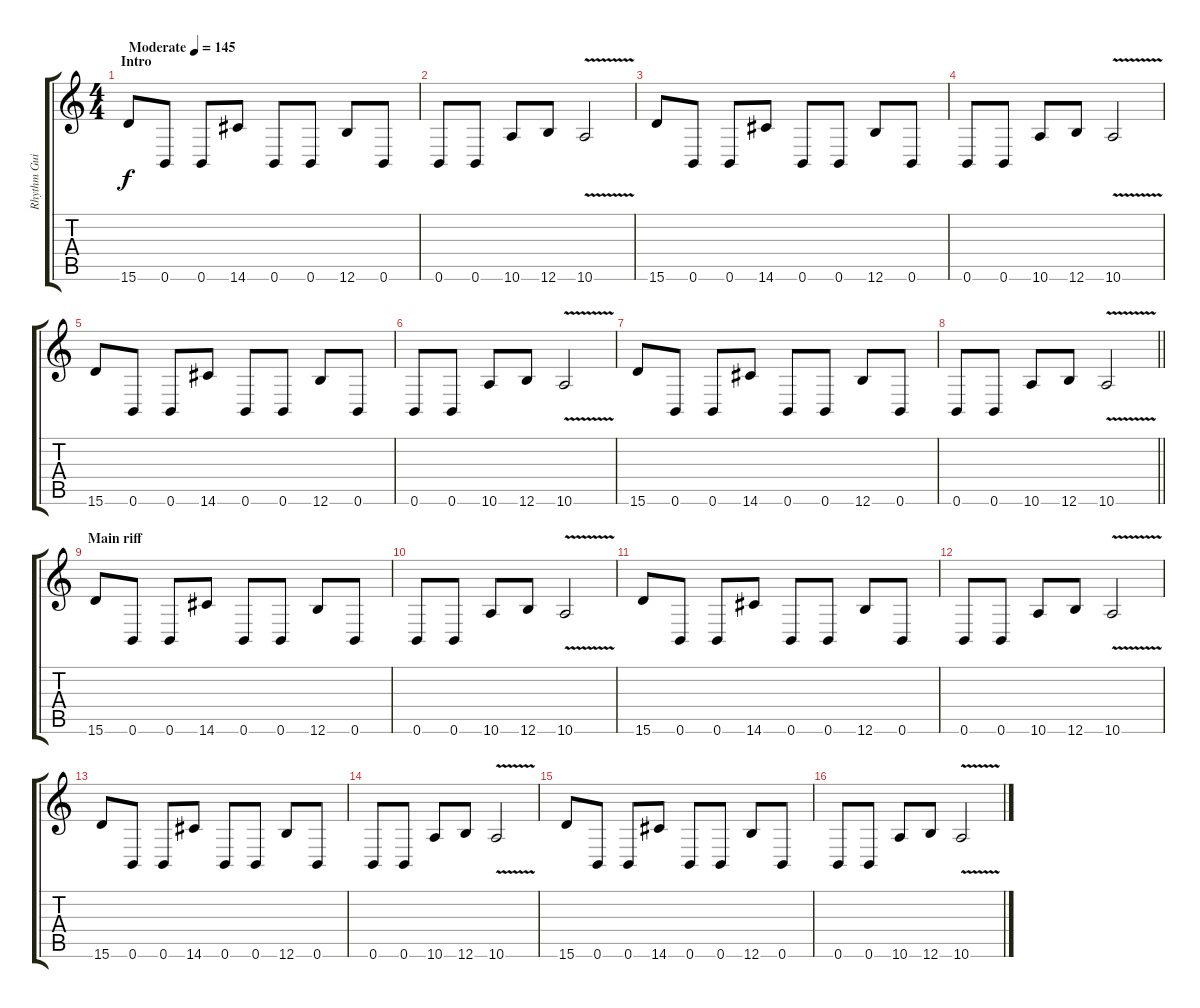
\track ("Rhythm Guitar" "Rhythm Gui") {instrument distortionguitar}
\staff {score tabs}
\tuning (B3 Gb3 D3 A2 E2 B1) {hide}
\ts (4 4)
\section ("" "Intro")
\tempo (145 "Moderate")
\clef g2
\ks c
15.6.8{dy f balance 16 instrument distortionguitar} 0.6.8 0.6.8 14.6.8 0.6.8 0.6.8 12.6.8 0.6.8 |
0.6.8 0.6.8 10.6.8 12.6.8 10.6{v}.2 |
15.6.8 0.6.8 0.6.8 14.6.8 0.6.8 0.6.8 12.6.8 0.6.8 |
0.6.8 0.6.8 10.6.8 12.6.8 10.6{v}.2 |
15.6.8 0.6.8 0.6.8 14.6.8 0.6.8 0.6.8 12.6.8 0.6.8 |
0.6.8 0.6.8 10.6.8 12.6.8 10.6{v}.2 |
15.6.8 0.6.8 0.6.8 14.6.8 0.6.8 0.6.8 12.6.8 0.6.8 |
\barLineRight lightlight
0.6.8 0.6.8 10.6.8 12.6.8 10.6{v}.2 |
\section ("" "Main riff")
15.6.8{balance 16} 0.6.8 0.6.8 14.6.8 0.6.8 0.6.8 12.6.8 0.6.8 |
0.6.8 0.6.8 10.6.8 12.6.8 10.6{v}.2 |
15.6.8 0.6.8 0.6.8 14.6.8 0.6.8 0.6.8 12.6.8 0.6.8 |
0.6.8 0.6.8 10.6.8 12.6.8 10.6{v}.2 |
15.6.8 0.6.8 0.6.8 14.6.8 0.6.8 0.6.8 12.6.8 0.6.8 |
0.6.8 0.6.8 10.6.8 12.6.8 10.6{v}.2 |
15.6.8 0.6.8 0.6.8 14.6.8 0.6.8 0.6.8 12.6.8 0.6.8 |
0.6.8 0.6.8 10.6.8 12.6.8 10.6{v}.2
